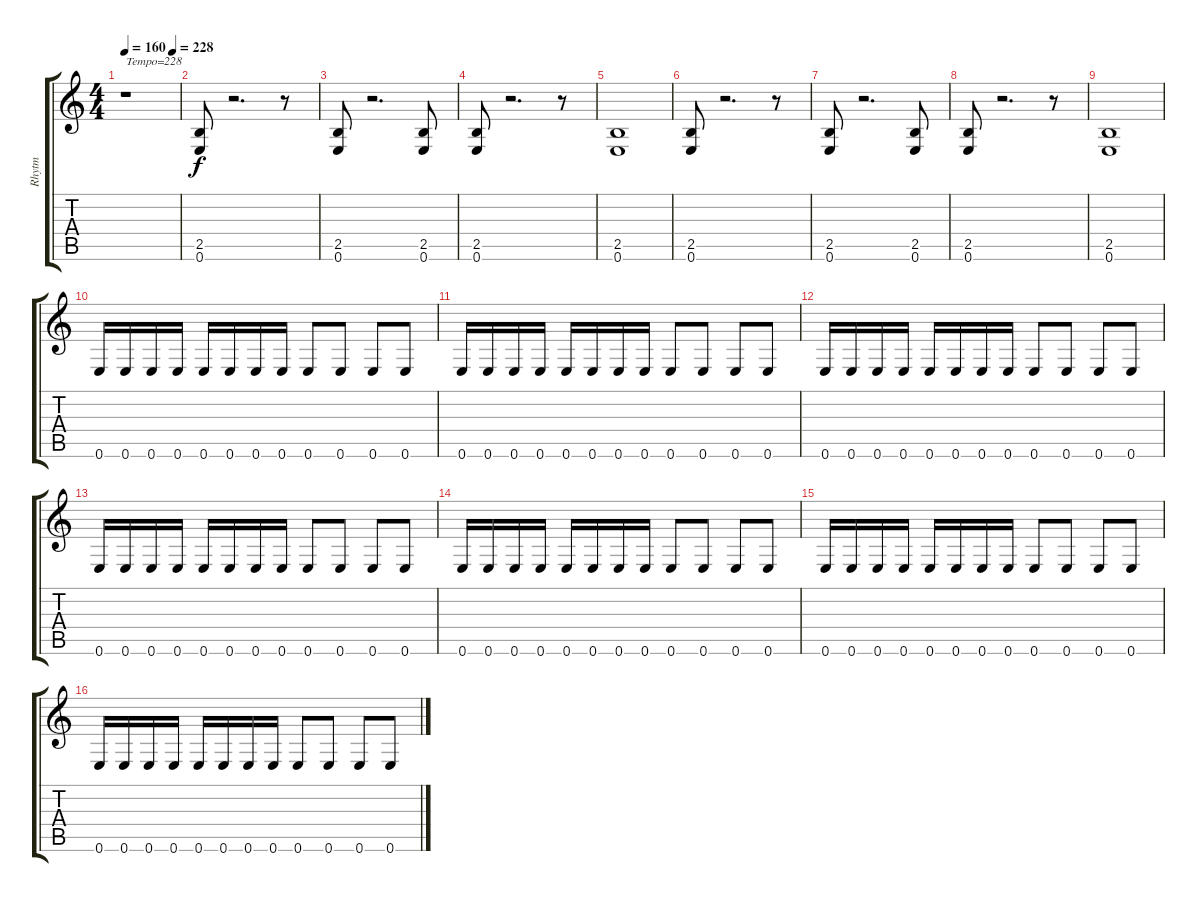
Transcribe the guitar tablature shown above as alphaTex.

\track ("Rhytm" "Rhytm") {instrument distortionguitar}
\staff {score tabs}
\tuning (E4 B3 G3 D3 A2 E2) {hide}
\ts (4 4)
\tempo 160
\tempo (228 0.875)
\clef g2
\ks c
r.1{txt "Tempo=228" dy f} |
(2.5 0.6).8 r.2{d} r.8 |
(2.5 0.6).8 r.2{d} (2.5 0.6).8 |
(2.5 0.6).8 r.2{d} r.8 |
(2.5 0.6).1 |
(2.5 0.6).8 r.2{d} r.8 |
(2.5 0.6).8 r.2{d} (2.5 0.6).8 |
(2.5 0.6).8 r.2{d} r.8 |
(2.5 0.6).1 |
0.6.16 0.6.16 0.6.16 0.6.16 0.6.16 0.6.16 0.6.16 0.6.16 0.6.8 0.6.8 0.6.8 0.6.8 |
0.6.16 0.6.16 0.6.16 0.6.16 0.6.16 0.6.16 0.6.16 0.6.16 0.6.8 0.6.8 0.6.8 0.6.8 |
0.6.16 0.6.16 0.6.16 0.6.16 0.6.16 0.6.16 0.6.16 0.6.16 0.6.8 0.6.8 0.6.8 0.6.8 |
0.6.16 0.6.16 0.6.16 0.6.16 0.6.16 0.6.16 0.6.16 0.6.16 0.6.8 0.6.8 0.6.8 0.6.8 |
0.6.16 0.6.16 0.6.16 0.6.16 0.6.16 0.6.16 0.6.16 0.6.16 0.6.8 0.6.8 0.6.8 0.6.8 |
0.6.16 0.6.16 0.6.16 0.6.16 0.6.16 0.6.16 0.6.16 0.6.16 0.6.8 0.6.8 0.6.8 0.6.8 |
0.6.16 0.6.16 0.6.16 0.6.16 0.6.16 0.6.16 0.6.16 0.6.16 0.6.8 0.6.8 0.6.8 0.6.8
